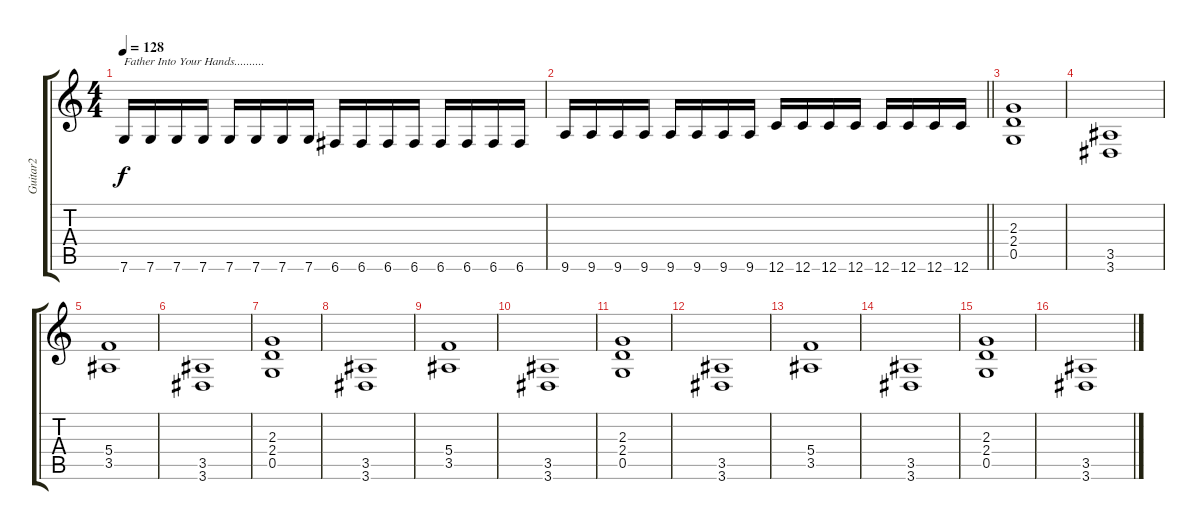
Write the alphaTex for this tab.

\track ("Guitar2" "Guitar2") {instrument overdrivenguitar}
\staff {score tabs}
\tuning (D4 A3 F3 C3 G2 C2) {hide}
\ts (4 4)
\tempo 128
\clef g2
\ks c
7.6.16{txt "Father Into Your Hands.........." dy f} 7.6.16 7.6.16 7.6.16 7.6.16 7.6.16 7.6.16 7.6.16 6.6.16 6.6.16 6.6.16 6.6.16 6.6.16 6.6.16 6.6.16 6.6.16 |
\barLineRight lightlight
9.6.16 9.6.16 9.6.16 9.6.16 9.6.16 9.6.16 9.6.16 9.6.16 12.6.16 12.6.16 12.6.16 12.6.16 12.6.16 12.6.16 12.6.16 12.6.16 |
(2.3 2.4 0.5).1 |
(3.5 3.6).1 |
(5.4 3.5).1 |
(3.5 3.6).1 |
(2.3 2.4 0.5).1 |
(3.5 3.6).1 |
(5.4 3.5).1 |
(3.5 3.6).1 |
(2.3 2.4 0.5).1 |
(3.5 3.6).1 |
(5.4 3.5).1 |
(3.5 3.6).1 |
(2.3 2.4 0.5).1 |
(3.5 3.6).1
